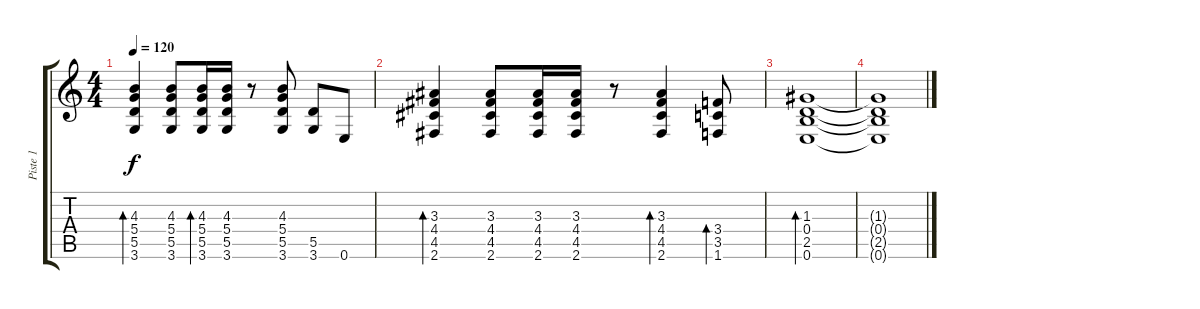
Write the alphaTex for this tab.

\track ("Piste 1" "Piste 1") {instrument acousticguitarsteel}
\staff {score tabs}
\tuning (E4 B3 G3 D3 A2 E2) {hide}
\ts (4 4)
\tempo 120
\clef g2
\ks c
(4.3 5.4 5.5 3.6).4{bd 120 dy f} (4.3 5.4 5.5 3.6).8 (4.3 5.4 5.5 3.6).16{bd 120} (4.3 5.4 5.5 3.6).16 r.8 (4.3 5.4 5.5 3.6).8 (5.5 3.6).8 0.6.8 |
(3.3 4.4 4.5 2.6).4{bd 120} (3.3 4.4 4.5 2.6).8 (3.3 4.4 4.5 2.6).16 (3.3 4.4 4.5 2.6).16 r.8 (3.3 4.4 4.5 2.6).4{bd 120} (3.4 3.5 1.6).8{bd 120} |
(1.3 0.4 2.5 0.6).1{bd 120} |
(1.3{t} 0.4{t} 2.5{t} 0.6{t}).1
